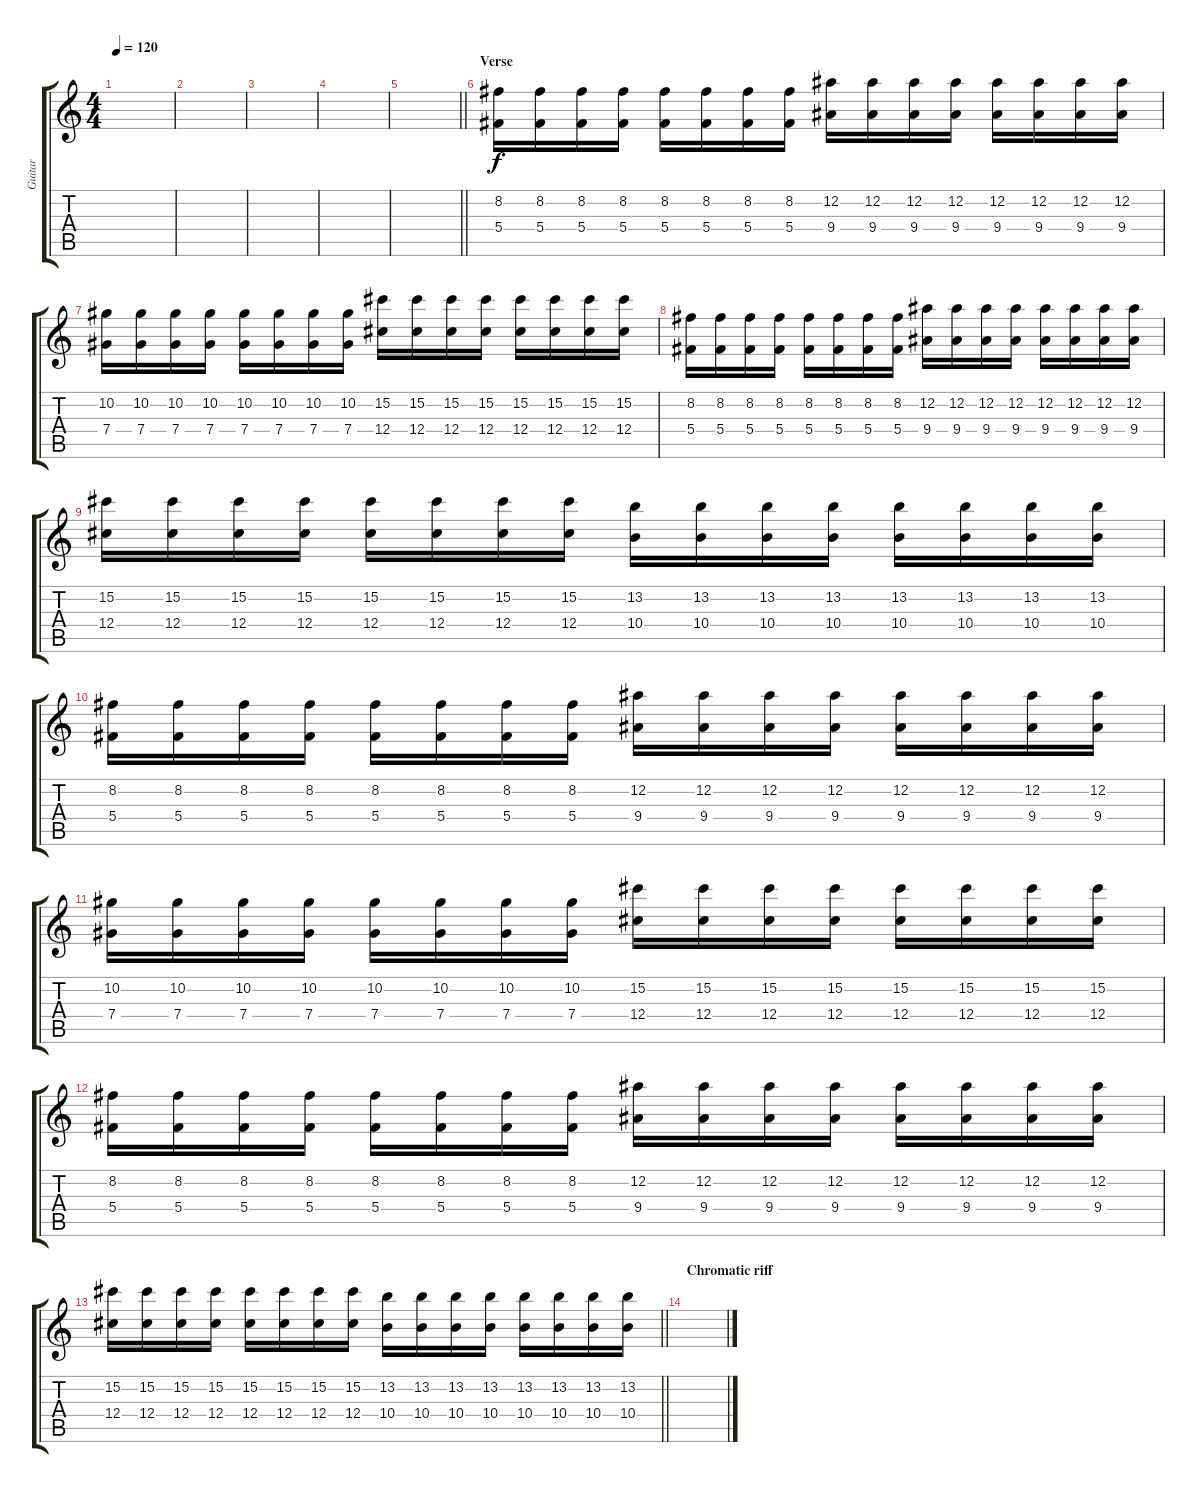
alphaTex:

\track ("Guitar" "Guitar") {instrument distortionguitar}
\staff {score tabs}
\tuning (Eb4 Bb3 Gb3 Db3 Ab2 Eb2) {hide}
\ts (4 4)
\tempo 120
\clef g2
\ks c
|
|
|
|
\barLineRight lightlight
|
\section ("" "Verse")
(8.2 5.4).16 (8.2 5.4).16 (8.2 5.4).16 (8.2 5.4).16 (8.2 5.4).16 (8.2 5.4).16 (8.2 5.4).16 (8.2 5.4).16 (12.2 9.4).16 (12.2 9.4).16 (12.2 9.4).16 (12.2 9.4).16 (12.2 9.4).16 (12.2 9.4).16 (12.2 9.4).16 (12.2 9.4).16 |
(10.2 7.4).16 (10.2 7.4).16 (10.2 7.4).16 (10.2 7.4).16 (10.2 7.4).16 (10.2 7.4).16 (10.2 7.4).16 (10.2 7.4).16 (15.2 12.4).16 (15.2 12.4).16 (15.2 12.4).16 (15.2 12.4).16 (15.2 12.4).16 (15.2 12.4).16 (15.2 12.4).16 (15.2 12.4).16 |
(8.2 5.4).16 (8.2 5.4).16 (8.2 5.4).16 (8.2 5.4).16 (8.2 5.4).16 (8.2 5.4).16 (8.2 5.4).16 (8.2 5.4).16 (12.2 9.4).16 (12.2 9.4).16 (12.2 9.4).16 (12.2 9.4).16 (12.2 9.4).16 (12.2 9.4).16 (12.2 9.4).16 (12.2 9.4).16 |
(15.2 12.4).16 (15.2 12.4).16 (15.2 12.4).16 (15.2 12.4).16 (15.2 12.4).16 (15.2 12.4).16 (15.2 12.4).16 (15.2 12.4).16 (13.2 10.4).16 (13.2 10.4).16 (13.2 10.4).16 (13.2 10.4).16 (13.2 10.4).16 (13.2 10.4).16 (13.2 10.4).16 (13.2 10.4).16 |
(8.2 5.4).16 (8.2 5.4).16 (8.2 5.4).16 (8.2 5.4).16 (8.2 5.4).16 (8.2 5.4).16 (8.2 5.4).16 (8.2 5.4).16 (12.2 9.4).16 (12.2 9.4).16 (12.2 9.4).16 (12.2 9.4).16 (12.2 9.4).16 (12.2 9.4).16 (12.2 9.4).16 (12.2 9.4).16 |
(10.2 7.4).16 (10.2 7.4).16 (10.2 7.4).16 (10.2 7.4).16 (10.2 7.4).16 (10.2 7.4).16 (10.2 7.4).16 (10.2 7.4).16 (15.2 12.4).16 (15.2 12.4).16 (15.2 12.4).16 (15.2 12.4).16 (15.2 12.4).16 (15.2 12.4).16 (15.2 12.4).16 (15.2 12.4).16 |
(8.2 5.4).16 (8.2 5.4).16 (8.2 5.4).16 (8.2 5.4).16 (8.2 5.4).16 (8.2 5.4).16 (8.2 5.4).16 (8.2 5.4).16 (12.2 9.4).16 (12.2 9.4).16 (12.2 9.4).16 (12.2 9.4).16 (12.2 9.4).16 (12.2 9.4).16 (12.2 9.4).16 (12.2 9.4).16 |
\barLineRight lightlight
(15.2 12.4).16 (15.2 12.4).16 (15.2 12.4).16 (15.2 12.4).16 (15.2 12.4).16 (15.2 12.4).16 (15.2 12.4).16 (15.2 12.4).16 (13.2 10.4).16 (13.2 10.4).16 (13.2 10.4).16 (13.2 10.4).16 (13.2 10.4).16 (13.2 10.4).16 (13.2 10.4).16 (13.2 10.4).16 |
\section ("" "Chromatic riff")
